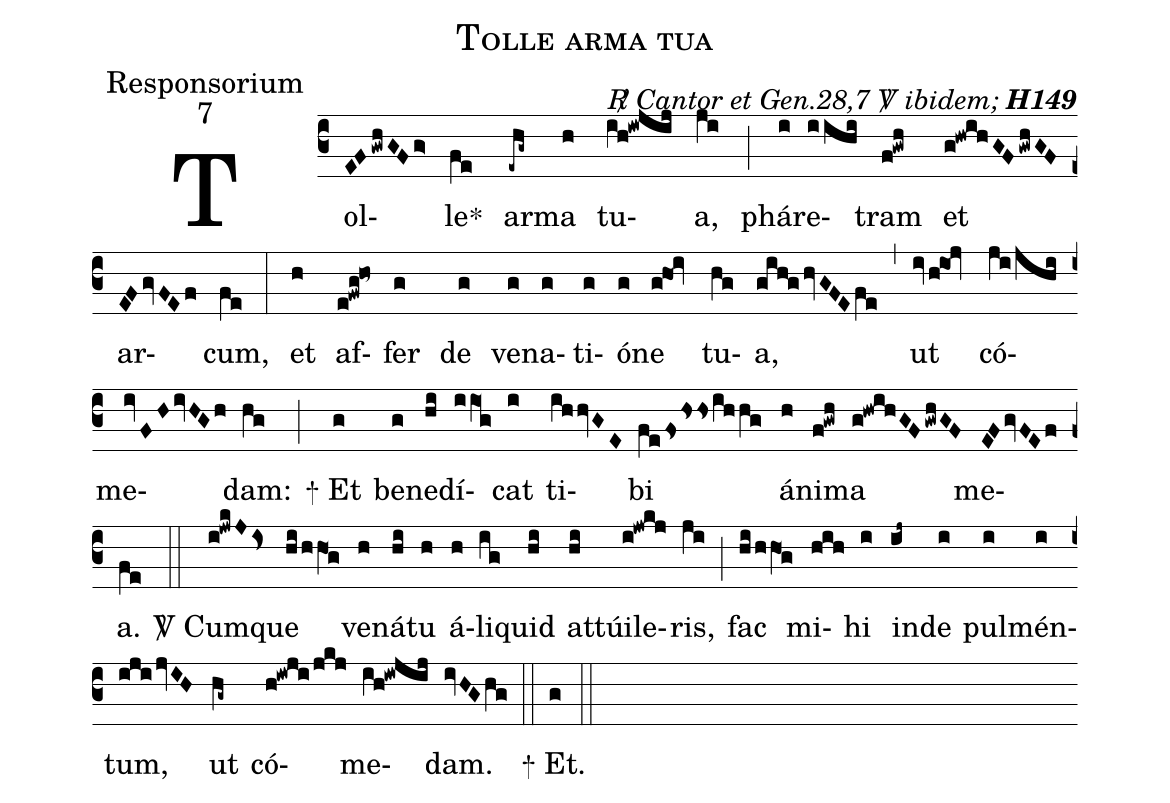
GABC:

name:Tolle arma tua;
office-part:Responsorium;
mode:7;
commentary:{\itshape\mdseries \Rbar\ Cantor et Gen.28,7 \Vbar\ ibidem;\/} {\bfseries H149};
%%
(c3) Tol(EFgwhGFg>)le<sp>*</sp>(fe) ar(-ehg~)ma(h) tu(ih@iwjij)a,(ji) (;)
phá(i)re(iihi)tram(f!gwh) et(g@hwihGFgwhGF) ar(EFgvFEf)cum,(fe) (:)
et(h) af(e!fwg@ho~)fer(g) de(g) ve(g)na(g)ti(g)ó(g)ne(g@ho1!iv) tu(hg)a,(gih@ghvGFEfe) (,)
ut(ivh@io1@jv) có(ji/jhi)me(ivFHivHGh)dam:(hg) (;)
<sp>+</sp> Et(g) be(g)ne(hi)dí(iiO1g)cat(i) ti(ihhvGE)bi(fefshs@hsih/hg) á(h)ni(f!gwh)ma(g@hwihGFgwhGF) me(EFgvFEf)a.(fe)  (::)
<sp>V/</sp> Cum(i!jwkJis<)que(hi/hhO1g) ve(h)ná(hi)tu(h) á(h)li(ig)quid(hi) at(hi)tú()ile(i@jwkj)ris,(ji) (;)
fac(hi/hhO1g) mi(hih)hi(i) in(ij~)de(i) pul(i)mén(i)tum,(ijijvIH) ut(hg~) có(h@iwji/jkj)me(ih@iwjij)dam.(ivHGhg) (::)
<sp>+</sp> Et.(g) (::)
